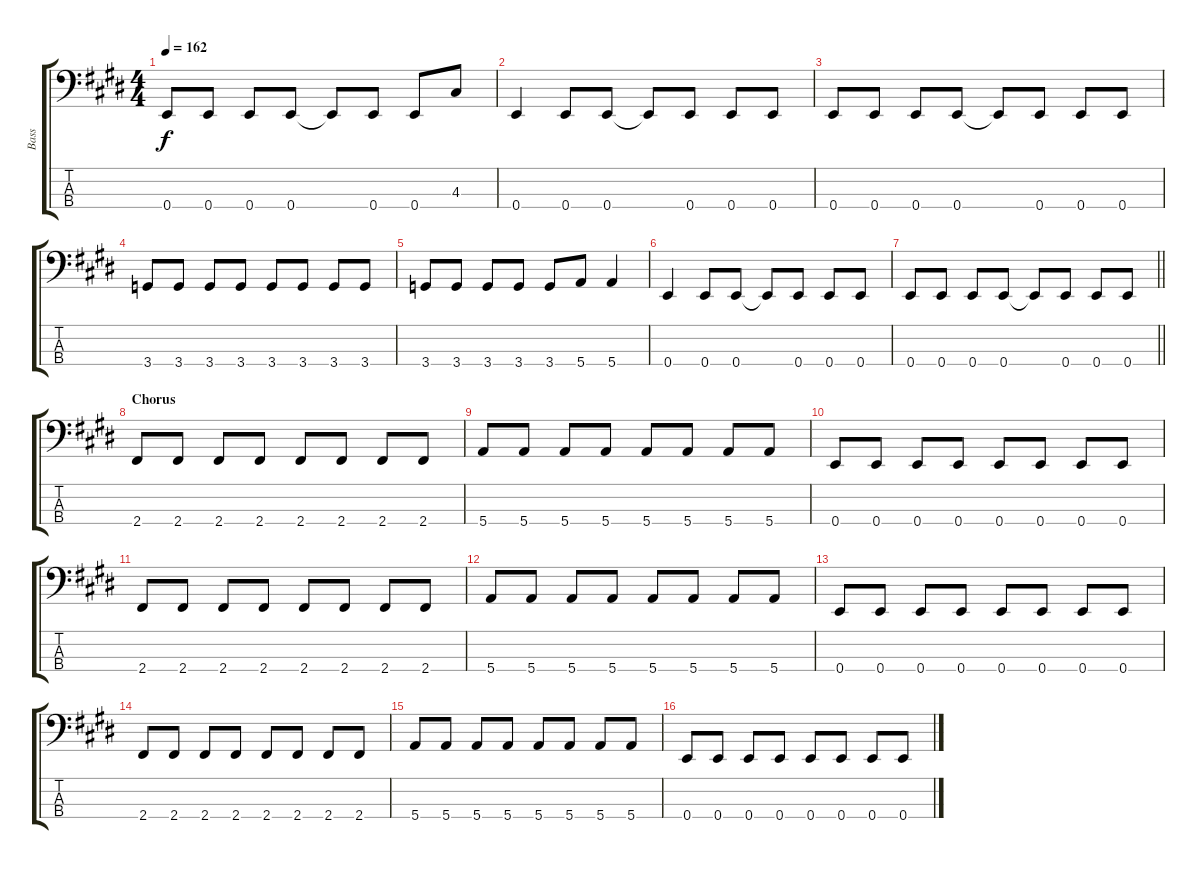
\track ("Bass" "Bass") {instrument electricbasspick}
\staff {score tabs}
\tuning (G2 D2 A1 E1) {hide}
\ts (4 4)
\tempo 162
\clef f4
\ks e
0.4.8{dy f} 0.4.8 0.4.8 0.4.8 0.4{t}.8 0.4.8 0.4.8 4.3.8 |
0.4.4 0.4.8 0.4.8 0.4{t}.8 0.4.8 0.4.8 0.4.8 |
0.4.8 0.4.8 0.4.8 0.4.8 0.4{t}.8 0.4.8 0.4.8 0.4.8 |
3.4.8 3.4.8 3.4.8 3.4.8 3.4.8 3.4.8 3.4.8 3.4.8 |
3.4.8 3.4.8 3.4.8 3.4.8 3.4.8 5.4.8 5.4.4 |
0.4.4 0.4.8 0.4.8 0.4{t}.8 0.4.8 0.4.8 0.4.8 |
\barLineRight lightlight
0.4.8 0.4.8 0.4.8 0.4.8 0.4{t}.8 0.4.8 0.4.8 0.4.8 |
\section ("" "Chorus")
2.4.8 2.4.8 2.4.8 2.4.8 2.4.8 2.4.8 2.4.8 2.4.8 |
5.4.8 5.4.8 5.4.8 5.4.8 5.4.8 5.4.8 5.4.8 5.4.8 |
0.4.8 0.4.8 0.4.8 0.4.8 0.4.8 0.4.8 0.4.8 0.4.8 |
2.4.8 2.4.8 2.4.8 2.4.8 2.4.8 2.4.8 2.4.8 2.4.8 |
5.4.8 5.4.8 5.4.8 5.4.8 5.4.8 5.4.8 5.4.8 5.4.8 |
0.4.8 0.4.8 0.4.8 0.4.8 0.4.8 0.4.8 0.4.8 0.4.8 |
2.4.8 2.4.8 2.4.8 2.4.8 2.4.8 2.4.8 2.4.8 2.4.8 |
5.4.8 5.4.8 5.4.8 5.4.8 5.4.8 5.4.8 5.4.8 5.4.8 |
0.4.8 0.4.8 0.4.8 0.4.8 0.4.8 0.4.8 0.4.8 0.4.8
